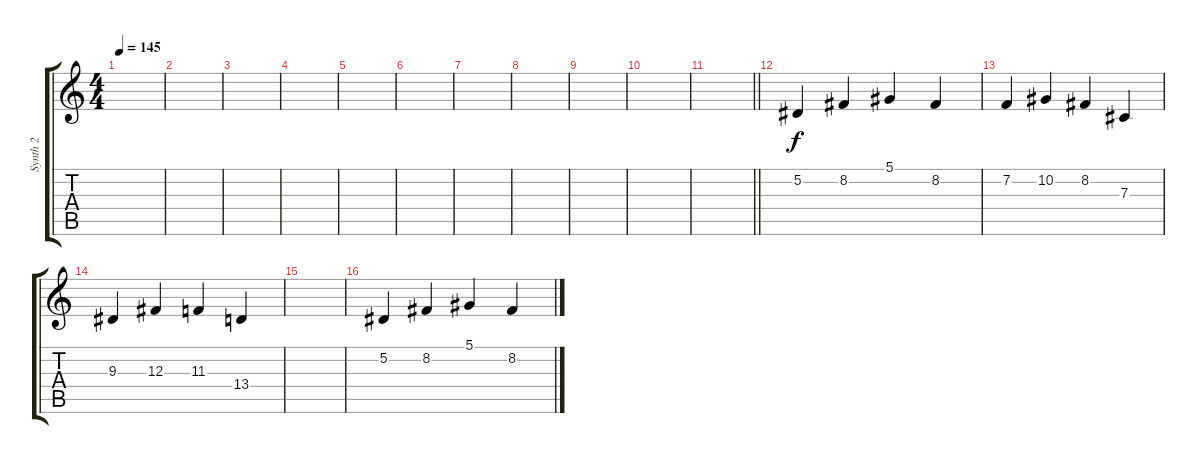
\track ("Synth 2" "Synth 2") {instrument stringensemble1}
\staff {score tabs}
\tuning (Eb4 Bb3 Gb3 Db3 Ab2 Eb2) {hide}
\ts (4 4)
\tempo 145
\clef g2
\ks c
|
|
|
|
|
|
|
|
|
|
\barLineRight lightlight
|
\section ("" "")
5.2.4{volume 12} 8.2.4 5.1.4 8.2.4 |
7.2.4 10.2.4 8.2.4 7.3.4 |
9.3.4 12.3.4 11.3.4 13.4.4 |
|
5.2.4{volume 12} 8.2.4 5.1.4 8.2.4
